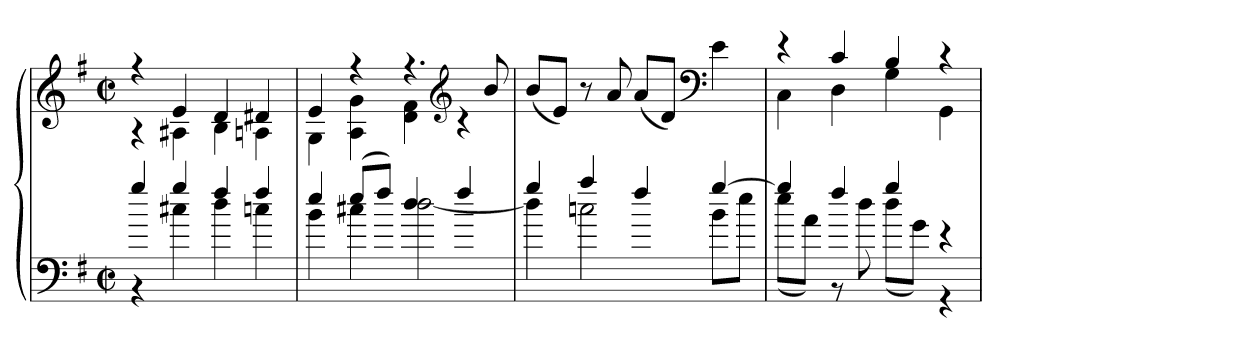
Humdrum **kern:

**kern	**kern
*part1	*part1
*staff2	*staff1
*clefF4	*clefG2
*k[f#]	*k[f#]
*G:	*G:
*M2/2	*M2/2
*met(c|)	*met(c|)
=	=
*^	*^
4gg	4r	4r	4r
4gg	4cc#X	4e	4A#X
4ff#	4dd	4d	4B
4ff#	4ccn	4d#X	4An
=112	=112	=112	=112
4ee	4b	4e	4G
(8eeL	4cc#X	4r	4A 4g
8ff#J)	.	.	.
4dd	[2dd	4.r	4d 4f#
*	*	*clefG2	*
4ff#	.	.	4r
.	.	8b	.
*	*	*v	*v
=113	=113	=113
4gg	4dd]	(8bL
.	.	8eJ)
4aa	2ccn	8r
.	.	8a
4ff#	.	(8aL
.	.	8dJ)
*	*	*clefF4
[4gg	8bL	4e
.	8eeJ	.
=114	=114	=114
*	*	*^
4gg]	(8eeL	4r	4C
.	8aJ)	.	.
4ff#	8r	4c	4D
.	8dd	.	.
4gg	(8ddL	4B	4G
.	8gJ)	.	.
4r	4r	4r	4GG
*v	*v	*	*
*	*v	*v
=	=
*-	*-
